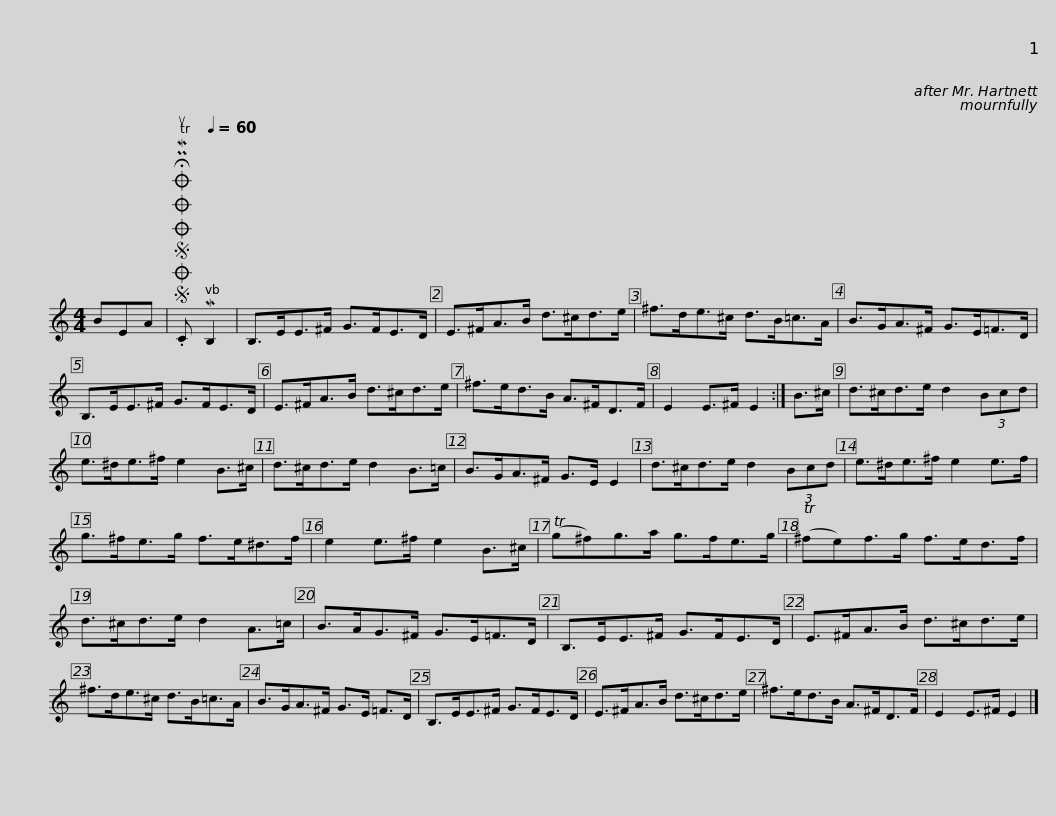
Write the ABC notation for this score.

X:1
L:1/8
M:4/4
I:linebreak $
K:C
V:1 treble
V:1
 BEA |SOSOOO .!fermata!PMTuC[Q:1/4=60] MB,2 | B,>EE>^F G>FE>D | E>^FA>B d>^cd>e | ^f>de>^c d>B=c>A |$ %5
 B>GA>^F G>E=F>D | B,>EE>^F G>FE>D | E>^FA>B d>^cd>e | ^f>ed>B A>^FD>F | E2 E>^F E2 :|$ %10
 B>^c | d>^cd>e d2 (3Bcd | e>^de>^f e2 B>^c | d>^cd>e d2 B>=c | B>GA>^F G>E E2 |$ %15
 d>^cd>e d2 (3Bcd | e>^de>^f e2 e>f | g>^fe>g f>e^d>f | e2 e>^f e2 B>^c | (Tg^f)g>a g>fe>g |$ %20
 (T^fe)f>g f>ed>f | d>^cd>e d2 A>=c | B>AG>^F G>E=F>D | B,>EE>^F G>FE>D |$ E>^FA>B d>^cd>e | %25
 ^f>de>^c d>B=c>A | B>GA>^F G>E =F>D | B,>EE>^F G>FE>D |$ E>^FA>B d>^cd>e | ^f>ed>B A>^FD>F | %30
 E2 E>^F E2 |] %31
